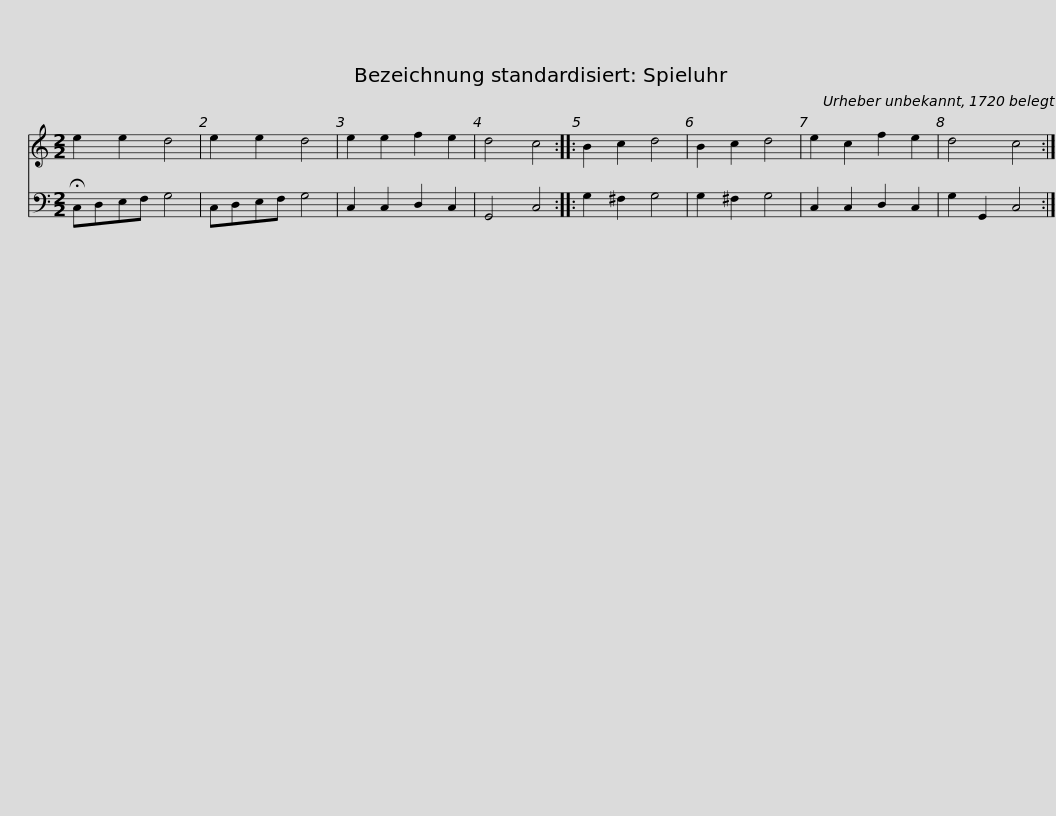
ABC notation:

X:1
%%score 1 2
L:1/8
M:2/2
I:linebreak $
K:C
V:1 treble
V:2 bass
V:1
 e2 e2 d4 | e2 e2 d4 | e2 e2 f2 e2 | d4 c4 :: B2 c2 d4 | %5
 B2 c2 d4 | e2 c2 f2 e2 | d4 c4 :| %8
V:2
 !fermata!C,D,E,F, G,4 | C,D,E,F, G,4 | C,2 C,2 D,2 C,2 | G,,4 C,4 :: G,2 ^F,2 G,4 | %5
 G,2 ^F,2 G,4 | C,2 C,2 D,2 C,2 | G,2 G,,2 C,4 :| %8
